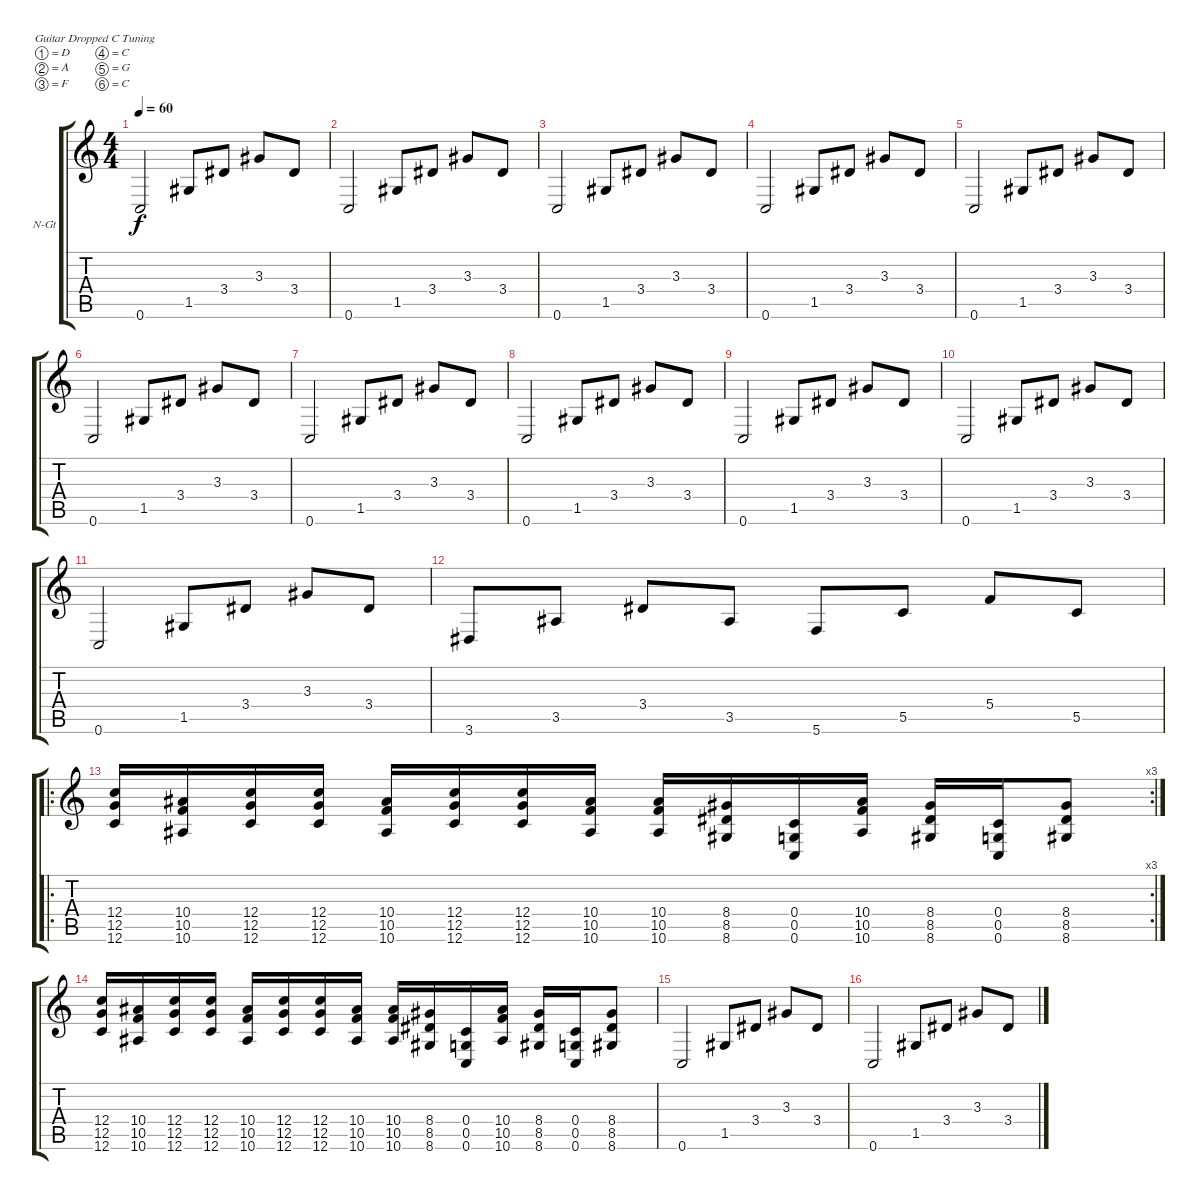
\bracketExtendMode groupsimilarinstruments
\firstSystemTrackNameOrientation horizontal
\otherSystemsTrackNameOrientation horizontal
\track ("Richard" "N-Gt") {instrument acousticguitarnylon}
\staff {score tabs}
\tuning (D4 A3 F3 C3 G2 C2)
\ts (4 4)
\tempo 60
\clef g2
\ks c
0.6.2{dy f instrument acousticguitarnylon} 1.5.8 3.4.8 3.3.8 3.4.8 |
0.6.2 1.5.8 3.4.8 3.3.8 3.4.8 |
0.6.2 1.5.8 3.4.8 3.3.8 3.4.8 |
0.6.2 1.5.8 3.4.8 3.3.8 3.4.8 |
0.6.2 1.5.8 3.4.8 3.3.8 3.4.8 |
0.6.2 1.5.8 3.4.8 3.3.8 3.4.8 |
0.6.2 1.5.8 3.4.8 3.3.8 3.4.8 |
0.6.2 1.5.8 3.4.8 3.3.8 3.4.8 |
0.6.2 1.5.8 3.4.8 3.3.8 3.4.8 |
0.6.2 1.5.8 3.4.8 3.3.8 3.4.8 |
0.6.2 1.5.8 3.4.8 3.3.8 3.4.8 |
3.6.8 3.5.8 3.4.8 3.5.8 5.6.8 5.5.8 5.4.8 5.5.8 |
\ro
\rc 3
(12.4 12.5 12.6).16 (10.4 10.5 10.6).16 (12.4 12.5 12.6).16 (12.4 12.5 12.6).16 (10.4 10.5 10.6).16 (12.4 12.5 12.6).16 (12.4 12.5 12.6).16 (10.4 10.5 10.6).16 (10.4 10.5 10.6).16 (8.4 8.5 8.6).16 (0.4 0.5 0.6).16 (10.4 10.5 10.6).16 (8.4 8.5 8.6).16 (0.4 0.5 0.6).16 (8.4 8.5 8.6).8 |
(12.4 12.5 12.6).16 (10.4 10.5 10.6).16 (12.4 12.5 12.6).16 (12.4 12.5 12.6).16 (10.4 10.5 10.6).16 (12.4 12.5 12.6).16 (12.4 12.5 12.6).16 (10.4 10.5 10.6).16 (10.4 10.5 10.6).16 (8.4 8.5 8.6).16 (0.4 0.5 0.6).16 (10.4 10.5 10.6).16 (8.4 8.5 8.6).16 (0.4 0.5 0.6).16 (8.4 8.5 8.6).8 |
0.6.2 1.5.8 3.4.8 3.3.8 3.4.8 |
0.6.2 1.5.8 3.4.8 3.3.8 3.4.8
